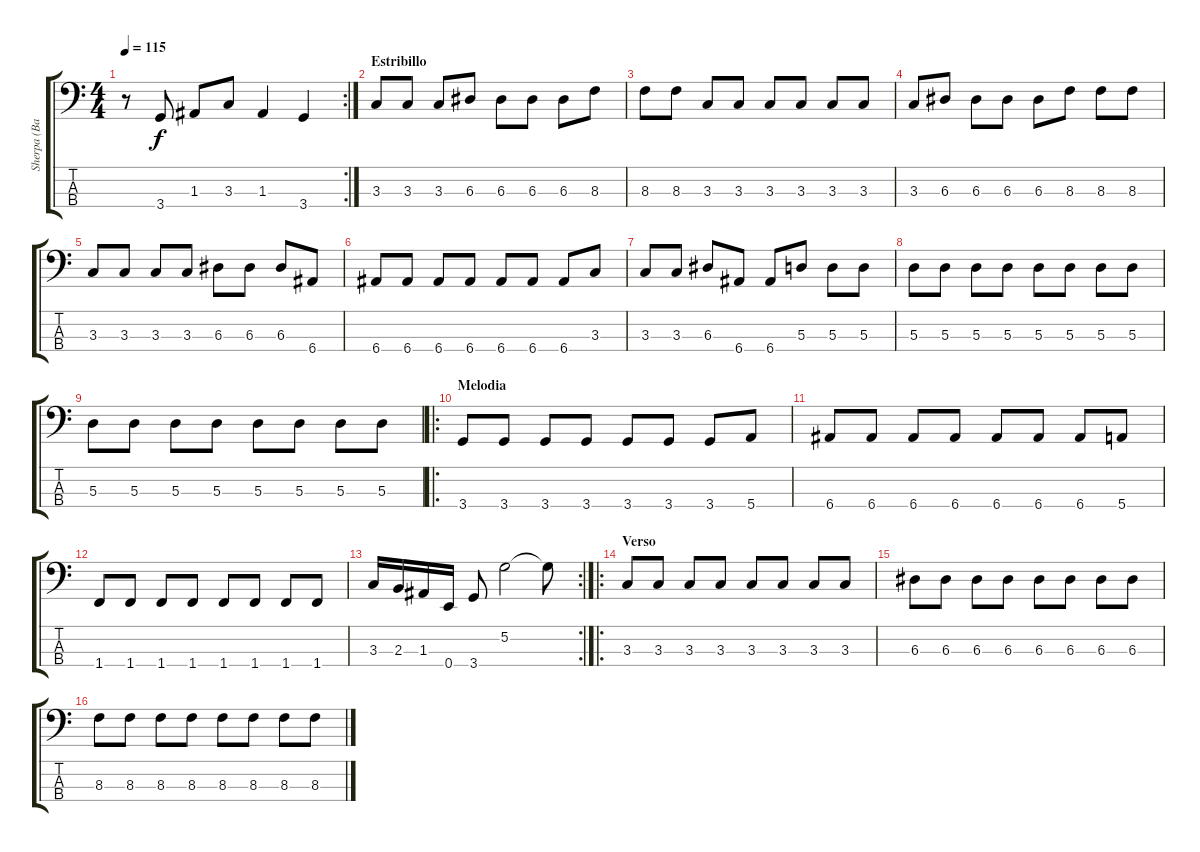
\track ("Sherpa (Bajo)" "Sherpa (Ba") {instrument electricbasspick}
\staff {score tabs}
\tuning (G2 D2 A1 E1) {hide}
\rc 2
\ts (4 4)
\tempo 115
\clef f4
\ks c
r.8{dy f} 3.4.8 1.3.8 3.3.8 1.3.4 3.4.4 |
\section ("" "Estribillo")
3.3.8 3.3.8 3.3.8 6.3.8 6.3.8 6.3.8 6.3.8 8.3.8 |
8.3.8 8.3.8 3.3.8 3.3.8 3.3.8 3.3.8 3.3.8 3.3.8 |
3.3.8 6.3.8 6.3.8 6.3.8 6.3.8 8.3.8 8.3.8 8.3.8 |
3.3.8 3.3.8 3.3.8 3.3.8 6.3.8 6.3.8 6.3.8 6.4.8 |
6.4.8 6.4.8 6.4.8 6.4.8 6.4.8 6.4.8 6.4.8 3.3.8 |
3.3.8 3.3.8 6.3.8 6.4.8 6.4.8 5.3.8 5.3.8 5.3.8 |
5.3.8 5.3.8 5.3.8 5.3.8 5.3.8 5.3.8 5.3.8 5.3.8 |
5.3.8 5.3.8 5.3.8 5.3.8 5.3.8 5.3.8 5.3.8 5.3.8 |
\ro
\section ("" "Melodia")
3.4.8 3.4.8 3.4.8 3.4.8 3.4.8 3.4.8 3.4.8 5.4.8 |
6.4.8 6.4.8 6.4.8 6.4.8 6.4.8 6.4.8 6.4.8 5.4.8 |
1.4.8 1.4.8 1.4.8 1.4.8 1.4.8 1.4.8 1.4.8 1.4.8 |
\rc 2
3.3.16 2.3.16 1.3.16 0.4.16 3.4.8 5.2.2 5.2{t}.8 |
\ro
\section ("" "Verso")
3.3.8 3.3.8 3.3.8 3.3.8 3.3.8 3.3.8 3.3.8 3.3.8 |
6.3.8 6.3.8 6.3.8 6.3.8 6.3.8 6.3.8 6.3.8 6.3.8 |
8.3.8 8.3.8 8.3.8 8.3.8 8.3.8 8.3.8 8.3.8 8.3.8
